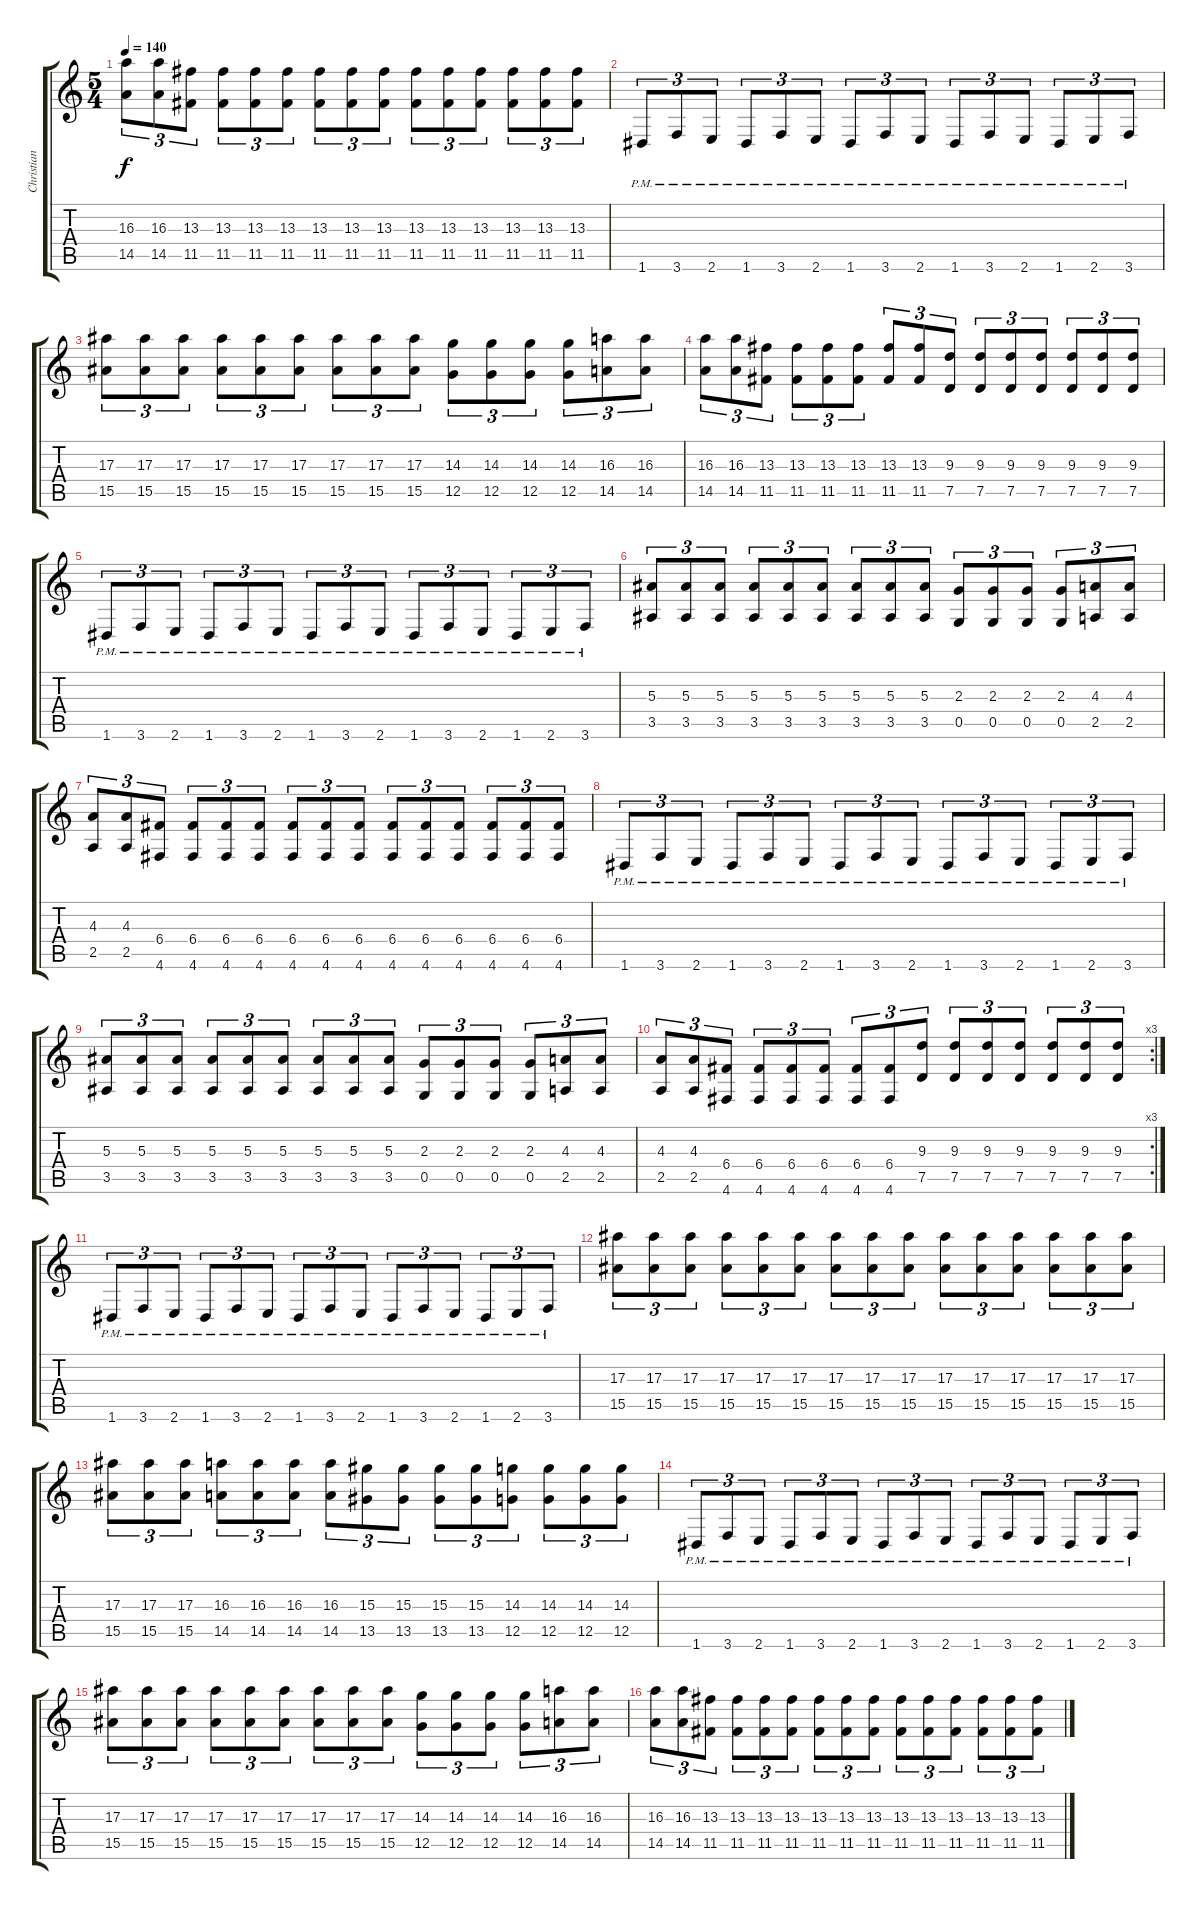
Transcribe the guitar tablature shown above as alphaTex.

\track ("Christian Andreu" "Christian ") {instrument distortionguitar}
\staff {score tabs}
\tuning (D4 A3 F3 C3 G2 D2) {hide}
\ts (5 4)
\tempo 140
\clef g2
\ks c
(16.3 14.5).8{tu (3 2) dy f} (16.3 14.5).8{tu (3 2)} (13.3 11.5).8{tu (3 2)} (13.3 11.5).8{tu (3 2)} (13.3 11.5).8{tu (3 2)} (13.3 11.5).8{tu (3 2)} (13.3 11.5).8{tu (3 2)} (13.3 11.5).8{tu (3 2)} (13.3 11.5).8{tu (3 2)} (13.3 11.5).8{tu (3 2)} (13.3 11.5).8{tu (3 2)} (13.3 11.5).8{tu (3 2)} (13.3 11.5).8{tu (3 2)} (13.3 11.5).8{tu (3 2)} (13.3 11.5).8{tu (3 2)} |
1.6{pm}.8{tu (3 2)} 3.6{pm}.8{tu (3 2)} 2.6{pm}.8{tu (3 2)} 1.6{pm}.8{tu (3 2)} 3.6{pm}.8{tu (3 2)} 2.6{pm}.8{tu (3 2)} 1.6{pm}.8{tu (3 2)} 3.6{pm}.8{tu (3 2)} 2.6{pm}.8{tu (3 2)} 1.6{pm}.8{tu (3 2)} 3.6{pm}.8{tu (3 2)} 2.6{pm}.8{tu (3 2)} 1.6{pm}.8{tu (3 2)} 2.6{pm}.8{tu (3 2)} 3.6{pm}.8{tu (3 2)} |
(17.3 15.5).8{tu (3 2)} (17.3 15.5).8{tu (3 2)} (17.3 15.5).8{tu (3 2)} (17.3 15.5).8{tu (3 2)} (17.3 15.5).8{tu (3 2)} (17.3 15.5).8{tu (3 2)} (17.3 15.5).8{tu (3 2)} (17.3 15.5).8{tu (3 2)} (17.3 15.5).8{tu (3 2)} (14.3 12.5).8{tu (3 2)} (14.3 12.5).8{tu (3 2)} (14.3 12.5).8{tu (3 2)} (14.3 12.5).8{tu (3 2)} (16.3 14.5).8{tu (3 2)} (16.3 14.5).8{tu (3 2)} |
(16.3 14.5).8{tu (3 2)} (16.3 14.5).8{tu (3 2)} (13.3 11.5).8{tu (3 2)} (13.3 11.5).8{tu (3 2)} (13.3 11.5).8{tu (3 2)} (13.3 11.5).8{tu (3 2)} (13.3 11.5).8{tu (3 2)} (13.3 11.5).8{tu (3 2)} (9.3 7.5).8{tu (3 2)} (9.3 7.5).8{tu (3 2)} (9.3 7.5).8{tu (3 2)} (9.3 7.5).8{tu (3 2)} (9.3 7.5).8{tu (3 2)} (9.3 7.5).8{tu (3 2)} (9.3 7.5).8{tu (3 2)} |
1.6{pm}.8{tu (3 2)} 3.6{pm}.8{tu (3 2)} 2.6{pm}.8{tu (3 2)} 1.6{pm}.8{tu (3 2)} 3.6{pm}.8{tu (3 2)} 2.6{pm}.8{tu (3 2)} 1.6{pm}.8{tu (3 2)} 3.6{pm}.8{tu (3 2)} 2.6{pm}.8{tu (3 2)} 1.6{pm}.8{tu (3 2)} 3.6{pm}.8{tu (3 2)} 2.6{pm}.8{tu (3 2)} 1.6{pm}.8{tu (3 2)} 2.6{pm}.8{tu (3 2)} 3.6{pm}.8{tu (3 2)} |
(5.3 3.5).8{tu (3 2)} (5.3 3.5).8{tu (3 2)} (5.3 3.5).8{tu (3 2)} (5.3 3.5).8{tu (3 2)} (5.3 3.5).8{tu (3 2)} (5.3 3.5).8{tu (3 2)} (5.3 3.5).8{tu (3 2)} (5.3 3.5).8{tu (3 2)} (5.3 3.5).8{tu (3 2)} (2.3 0.5).8{tu (3 2)} (2.3 0.5).8{tu (3 2)} (2.3 0.5).8{tu (3 2)} (2.3 0.5).8{tu (3 2)} (4.3 2.5).8{tu (3 2)} (4.3 2.5).8{tu (3 2)} |
(4.3 2.5).8{tu (3 2)} (4.3 2.5).8{tu (3 2)} (6.4 4.6).8{tu (3 2)} (6.4 4.6).8{tu (3 2)} (6.4 4.6).8{tu (3 2)} (6.4 4.6).8{tu (3 2)} (6.4 4.6).8{tu (3 2)} (6.4 4.6).8{tu (3 2)} (6.4 4.6).8{tu (3 2)} (6.4 4.6).8{tu (3 2)} (6.4 4.6).8{tu (3 2)} (6.4 4.6).8{tu (3 2)} (6.4 4.6).8{tu (3 2)} (6.4 4.6).8{tu (3 2)} (6.4 4.6).8{tu (3 2)} |
1.6{pm}.8{tu (3 2)} 3.6{pm}.8{tu (3 2)} 2.6{pm}.8{tu (3 2)} 1.6{pm}.8{tu (3 2)} 3.6{pm}.8{tu (3 2)} 2.6{pm}.8{tu (3 2)} 1.6{pm}.8{tu (3 2)} 3.6{pm}.8{tu (3 2)} 2.6{pm}.8{tu (3 2)} 1.6{pm}.8{tu (3 2)} 3.6{pm}.8{tu (3 2)} 2.6{pm}.8{tu (3 2)} 1.6{pm}.8{tu (3 2)} 2.6{pm}.8{tu (3 2)} 3.6{pm}.8{tu (3 2)} |
(5.3 3.5).8{tu (3 2)} (5.3 3.5).8{tu (3 2)} (5.3 3.5).8{tu (3 2)} (5.3 3.5).8{tu (3 2)} (5.3 3.5).8{tu (3 2)} (5.3 3.5).8{tu (3 2)} (5.3 3.5).8{tu (3 2)} (5.3 3.5).8{tu (3 2)} (5.3 3.5).8{tu (3 2)} (2.3 0.5).8{tu (3 2)} (2.3 0.5).8{tu (3 2)} (2.3 0.5).8{tu (3 2)} (2.3 0.5).8{tu (3 2)} (4.3 2.5).8{tu (3 2)} (4.3 2.5).8{tu (3 2)} |
\rc 3
(4.3 2.5).8{tu (3 2)} (4.3 2.5).8{tu (3 2)} (6.4 4.6).8{tu (3 2)} (6.4 4.6).8{tu (3 2)} (6.4 4.6).8{tu (3 2)} (6.4 4.6).8{tu (3 2)} (6.4 4.6).8{tu (3 2)} (6.4 4.6).8{tu (3 2)} (9.3 7.5).8{tu (3 2)} (9.3 7.5).8{tu (3 2)} (9.3 7.5).8{tu (3 2)} (9.3 7.5).8{tu (3 2)} (9.3 7.5).8{tu (3 2)} (9.3 7.5).8{tu (3 2)} (9.3 7.5).8{tu (3 2)} |
1.6{pm}.8{tu (3 2)} 3.6{pm}.8{tu (3 2)} 2.6{pm}.8{tu (3 2)} 1.6{pm}.8{tu (3 2)} 3.6{pm}.8{tu (3 2)} 2.6{pm}.8{tu (3 2)} 1.6{pm}.8{tu (3 2)} 3.6{pm}.8{tu (3 2)} 2.6{pm}.8{tu (3 2)} 1.6{pm}.8{tu (3 2)} 3.6{pm}.8{tu (3 2)} 2.6{pm}.8{tu (3 2)} 1.6{pm}.8{tu (3 2)} 2.6{pm}.8{tu (3 2)} 3.6{pm}.8{tu (3 2)} |
(17.3 15.5).8{tu (3 2)} (17.3 15.5).8{tu (3 2)} (17.3 15.5).8{tu (3 2)} (17.3 15.5).8{tu (3 2)} (17.3 15.5).8{tu (3 2)} (17.3 15.5).8{tu (3 2)} (17.3 15.5).8{tu (3 2)} (17.3 15.5).8{tu (3 2)} (17.3 15.5).8{tu (3 2)} (17.3 15.5).8{tu (3 2)} (17.3 15.5).8{tu (3 2)} (17.3 15.5).8{tu (3 2)} (17.3 15.5).8{tu (3 2)} (17.3 15.5).8{tu (3 2)} (17.3 15.5).8{tu (3 2)} |
(17.3 15.5).8{tu (3 2)} (17.3 15.5).8{tu (3 2)} (17.3 15.5).8{tu (3 2)} (16.3 14.5).8{tu (3 2)} (16.3 14.5).8{tu (3 2)} (16.3 14.5).8{tu (3 2)} (16.3 14.5).8{tu (3 2)} (15.3 13.5).8{tu (3 2)} (15.3 13.5).8{tu (3 2)} (15.3 13.5).8{tu (3 2)} (15.3 13.5).8{tu (3 2)} (14.3 12.5).8{tu (3 2)} (14.3 12.5).8{tu (3 2)} (14.3 12.5).8{tu (3 2)} (14.3 12.5).8{tu (3 2)} |
1.6{pm}.8{tu (3 2)} 3.6{pm}.8{tu (3 2)} 2.6{pm}.8{tu (3 2)} 1.6{pm}.8{tu (3 2)} 3.6{pm}.8{tu (3 2)} 2.6{pm}.8{tu (3 2)} 1.6{pm}.8{tu (3 2)} 3.6{pm}.8{tu (3 2)} 2.6{pm}.8{tu (3 2)} 1.6{pm}.8{tu (3 2)} 3.6{pm}.8{tu (3 2)} 2.6{pm}.8{tu (3 2)} 1.6{pm}.8{tu (3 2)} 2.6{pm}.8{tu (3 2)} 3.6{pm}.8{tu (3 2)} |
(17.3 15.5).8{tu (3 2)} (17.3 15.5).8{tu (3 2)} (17.3 15.5).8{tu (3 2)} (17.3 15.5).8{tu (3 2)} (17.3 15.5).8{tu (3 2)} (17.3 15.5).8{tu (3 2)} (17.3 15.5).8{tu (3 2)} (17.3 15.5).8{tu (3 2)} (17.3 15.5).8{tu (3 2)} (14.3 12.5).8{tu (3 2)} (14.3 12.5).8{tu (3 2)} (14.3 12.5).8{tu (3 2)} (14.3 12.5).8{tu (3 2)} (16.3 14.5).8{tu (3 2)} (16.3 14.5).8{tu (3 2)} |
(16.3 14.5).8{tu (3 2)} (16.3 14.5).8{tu (3 2)} (13.3 11.5).8{tu (3 2)} (13.3 11.5).8{tu (3 2)} (13.3 11.5).8{tu (3 2)} (13.3 11.5).8{tu (3 2)} (13.3 11.5).8{tu (3 2)} (13.3 11.5).8{tu (3 2)} (13.3 11.5).8{tu (3 2)} (13.3 11.5).8{tu (3 2)} (13.3 11.5).8{tu (3 2)} (13.3 11.5).8{tu (3 2)} (13.3 11.5).8{tu (3 2)} (13.3 11.5).8{tu (3 2)} (13.3 11.5).8{tu (3 2)}
